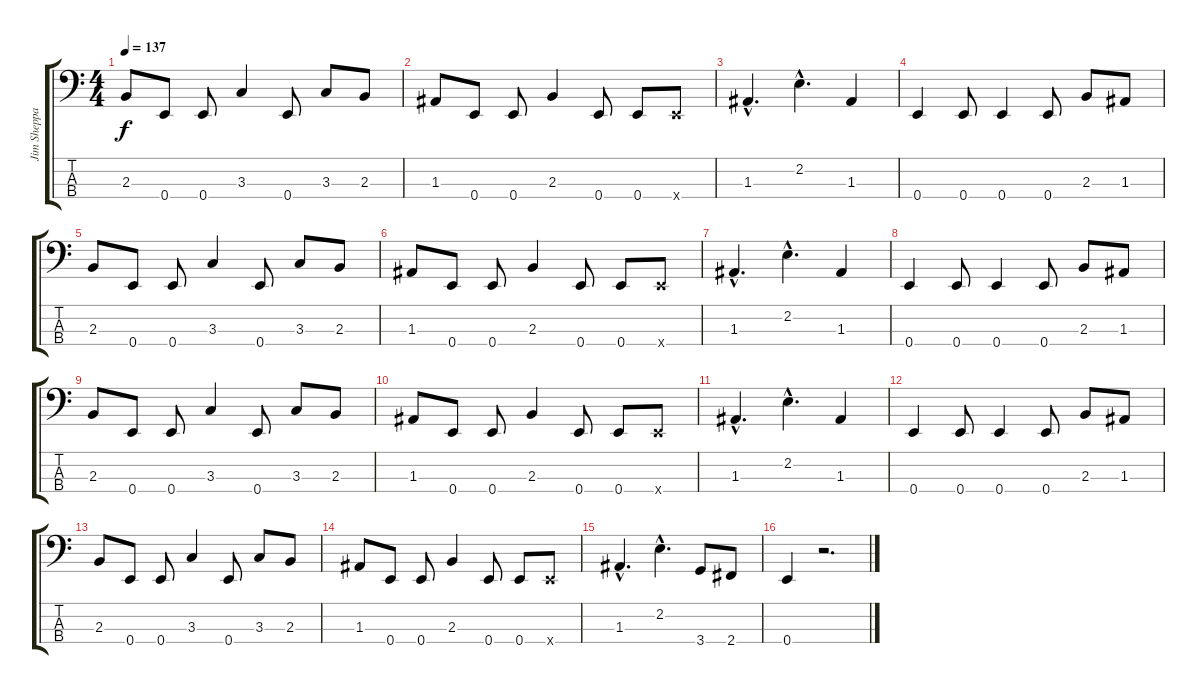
\track ("Jim Sheppard" "Jim Sheppa") {instrument electricbassfinger}
\staff {score tabs}
\tuning (G2 D2 A1 E1) {hide}
\ts (4 4)
\tempo 137
\clef f4
\ks c
2.3.8{dy f} 0.4.8 0.4.8 3.3.4 0.4.8 3.3.8 2.3.8 |
1.3.8 0.4.8 0.4.8 2.3.4 0.4.8 0.4.8 0.4{x}.8 |
1.3{hac}.4{d} 2.2{hac}.4{d} 1.3.4 |
0.4.4 0.4.8 0.4.4 0.4.8 2.3.8 1.3.8 |
2.3.8 0.4.8 0.4.8 3.3.4 0.4.8 3.3.8 2.3.8 |
1.3.8 0.4.8 0.4.8 2.3.4 0.4.8 0.4.8 0.4{x}.8 |
1.3{hac}.4{d} 2.2{hac}.4{d} 1.3.4 |
0.4.4 0.4.8 0.4.4 0.4.8 2.3.8 1.3.8 |
2.3.8 0.4.8 0.4.8 3.3.4 0.4.8 3.3.8 2.3.8 |
1.3.8 0.4.8 0.4.8 2.3.4 0.4.8 0.4.8 0.4{x}.8 |
1.3{hac}.4{d} 2.2{hac}.4{d} 1.3.4 |
0.4.4 0.4.8 0.4.4 0.4.8 2.3.8 1.3.8 |
2.3.8 0.4.8 0.4.8 3.3.4 0.4.8 3.3.8 2.3.8 |
1.3.8 0.4.8 0.4.8 2.3.4 0.4.8 0.4.8 0.4{x}.8 |
1.3{hac}.4{d} 2.2{hac}.4{d} 3.4.8 2.4.8 |
0.4.4 r.2{d}
